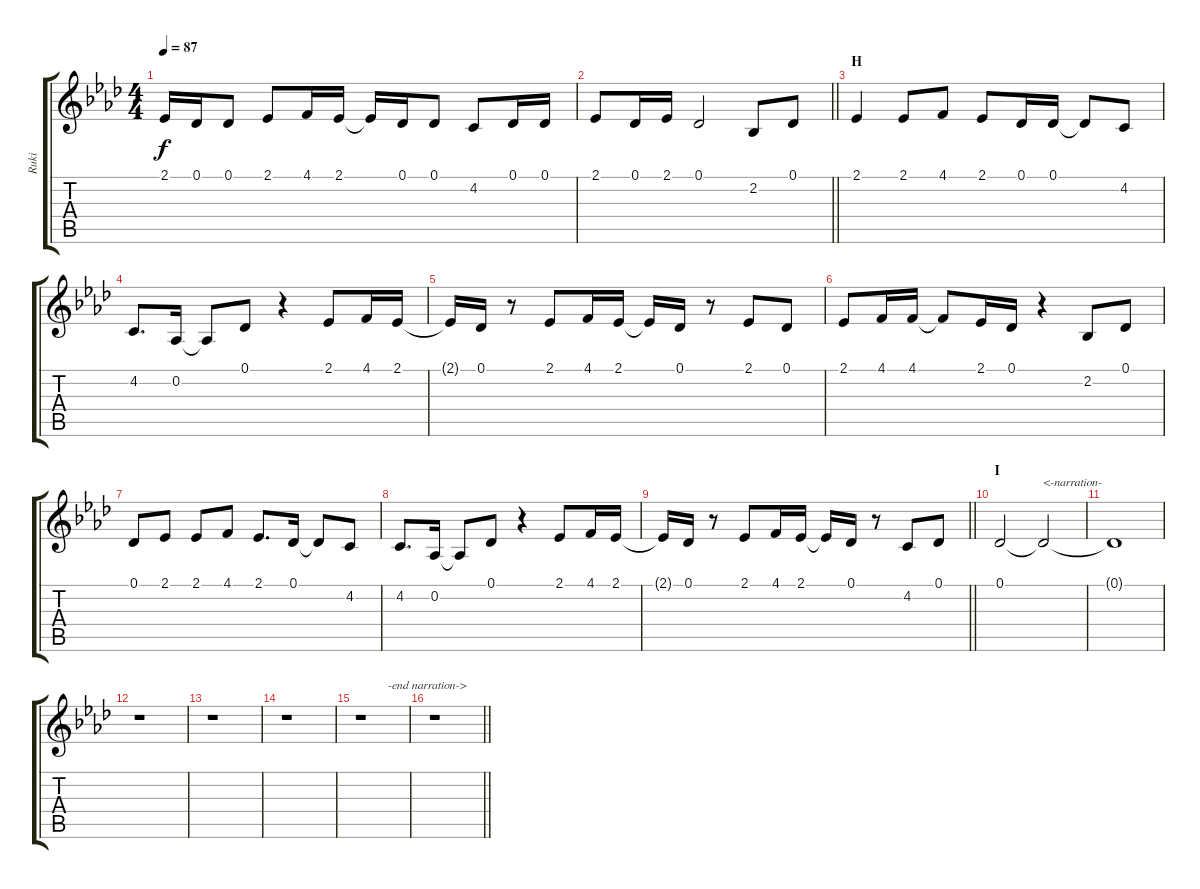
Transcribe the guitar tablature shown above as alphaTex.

\track ("Ruki" "Ruki") {instrument voiceoohs}
\staff {score tabs}
\tuning (Db4 Ab3 E3 B2 Gb2 Db2) {hide}
\ts (4 4)
\tempo 87
\clef g2
\ks ab
2.1{t}.16{dy f} 0.1.16 0.1.8 2.1.8 4.1.16 2.1.16 2.1{t}.16 0.1.16 0.1.8 4.2.8 0.1.16 0.1.16 |
\barLineRight lightlight
2.1.8 0.1.16 2.1.16 0.1.2 2.2.8 0.1.8 |
\section ("" "H")
2.1.4 2.1.8 4.1.8 2.1.8 0.1.16 0.1.16 0.1{t}.8 4.2.8 |
4.2.8{d} 0.2.16 0.2{t}.8 0.1.8 r.4 2.1.8 4.1.16 2.1.16 |
2.1{t}.16 0.1.16 r.8 2.1.8 4.1.16 2.1.16 2.1{t}.16 0.1.16 r.8 2.1.8 0.1.8 |
2.1.8 4.1.16 4.1.16 4.1{t}.8 2.1.16 0.1.16 r.4 2.2.8 0.1.8 |
0.1.8 2.1.8 2.1.8 4.1.8 2.1.8{d} 0.1.16 0.1{t}.8 4.2.8 |
4.2.8{d} 0.2.16 0.2{t}.8 0.1.8 r.4 2.1.8 4.1.16 2.1.16 |
\barLineRight lightlight
2.1{t}.16 0.1.16 r.8 2.1.8 4.1.16 2.1.16 2.1{t}.16 0.1.16 r.8 4.2.8 0.1.8 |
\section ("" "I")
0.1.2 0.1{t}.2{txt "<-narration-"} |
0.1{t}.1 |
r.1 |
r.1 |
r.1 |
r.1{txt "         -end narration->"} |
\barLineRight lightlight
r.1
